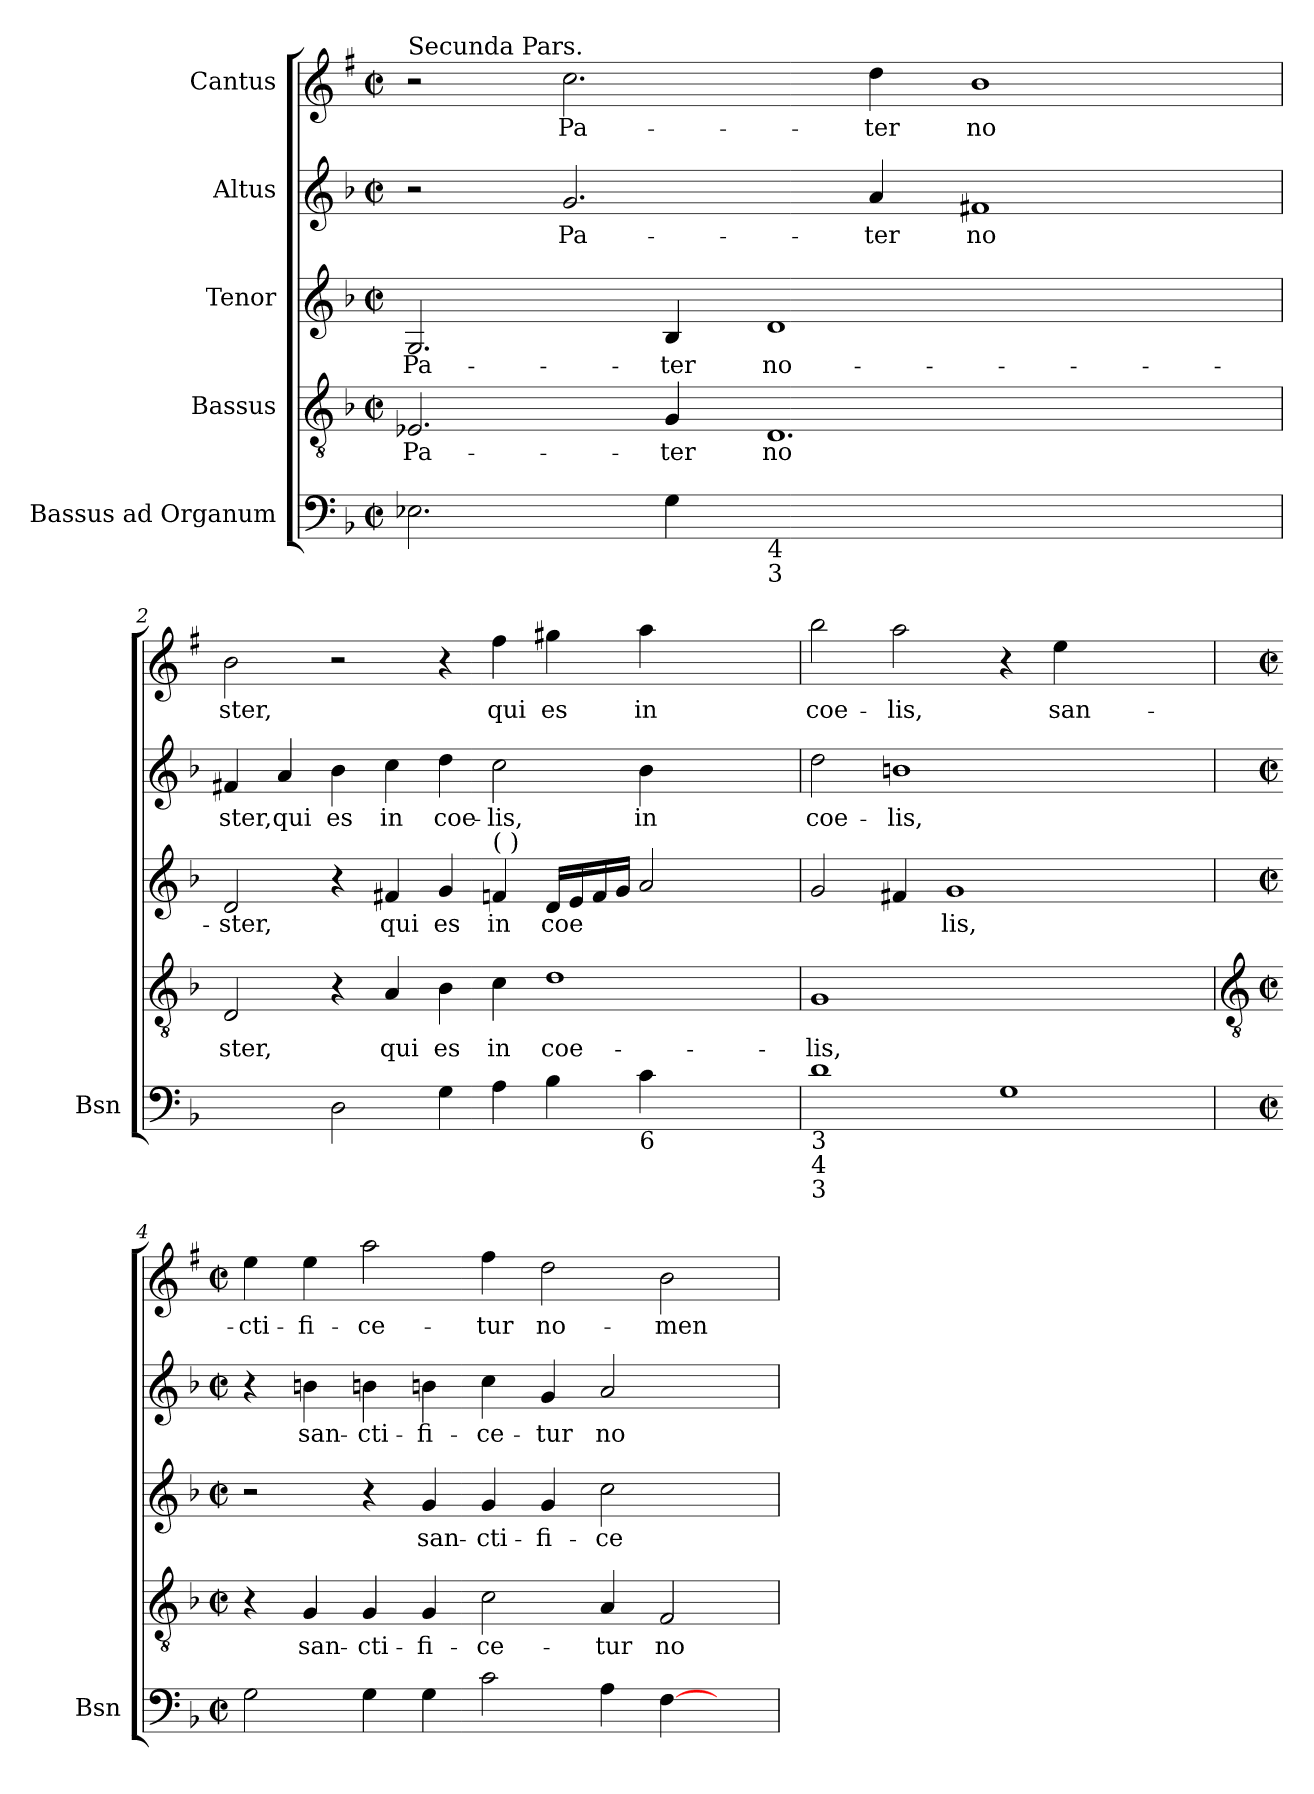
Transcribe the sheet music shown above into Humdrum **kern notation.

**kern	**kern	**text	**kern	**text	**kern	**text	**kern	**text
*part5	*part4	*part4	*part3	*part3	*part2	*part2	*part1	*part1
*staff5	*staff4	*staff4	*staff3	*staff3	*staff2	*staff2	*staff1	*staff1
*I"Bassus ad Organum	*I"Bassus	*	*I"Tenor	*	*I"Altus	*	*I"Cantus	*
*I'Bsn	*	*	*	*	*	*	*	*
*clefF4	*clefGv2	*	*clefG2	*	*clefG2	*	*clefG2	*
*	*	*	*	*	*	*	*ITrd1c2	*
*k[b-]	*k[b-]	*	*k[b-]	*	*k[b-]	*	*k[b-]	*
*F:	*F:	*	*F:	*	*F:	*	*F:	*
*M4/2	*M4/2	*	*M4/2	*	*M4/2	*	*M4/2	*
*met(c|)	*met(c|)	*	*met(c|)	*	*met(c|)	*	*met(c|)	*
=1	=1	=1	=1	=1	=1	=1	=1	=1
!	!	!	!	!	!	!	!LO:TX:a:t=Secunda Pars.	!
!	!	!LO:LY:b	!	!LO:LY:b	!	!	!	!
2.E-X	2.E-X	Pa-	2.G	Pa-	2r	.	2r	.
!	!	!	!	!	!	!LO:LY:b	!	!LO:LY:b
.	.	.	.	.	2.g	Pa-	2.b-	Pa-
!	!	!LO:LY:b	!	!LO:LY:b	!	!	!	!
4G	4G	-ter	4B-	-ter	.	.	.	.
!LO:TX:b:t=4	!	!	!	!	!	!	!	!
!LO:TX:b:t=3	!	!	!	!	!	!	!	!
!	!	!LO:LY:b	!	!LO:LY:b	!	!	!	!
[1Dyy	1.D	no	1d	no-	.	.	.	.
!	!	!	!	!	!	!LO:LY:b	!	!LO:LY:b
.	.	.	.	.	4a	-ter	4cc	-ter
!	!	!	!	!	!	!LO:LY:b	!	!LO:LY:b
.	.	.	.	.	1f#X	no	1a	no
2ryy	.	.	2ryy	.	.	.	.	.
=2	=2	=2	=2	=2	=2	=2	=2	=2
!	!	!LO:LY:b	!	!LO:LY:b	!	!LO:LY:b	!	!LO:LY:b
2Dyy]	2D	ster,	2d	-ster,	4f#X	ster,	2a	ster,
!	!	!	!	!	!	!LO:LY:b	!	!
.	.	.	.	.	4a	qui	.	.
!	!	!	!	!	!	!LO:LY:b	!	!
2D	4r	.	4r	.	4b-	es	2r	.
!	!	!LO:LY:b	!	!LO:LY:b	!	!LO:LY:b	!	!
.	4A	qui	4f#X	qui	4cc	in	.	.
!	!	!LO:LY:b	!	!LO:LY:b	!	!LO:LY:b	!	!
4G	4B-	es	4g	es	4dd	coe-	4r	.
!	!	!	!LO:TX:a:t=(  )	!	!	!	!	!
!	!	!LO:LY:b	!	!LO:LY:b	!	!LO:LY:b	!	!LO:LY:b
4A	4c	in	4f	in	2cc	-lis,	4ee	qui
!	!	!LO:LY:b	!	!LO:LY:b	!	!	!	!LO:LY:b
4B-	1d	coe-	16dLL	coe	.	.	4ff#X	es
.	.	.	16e	.	.	.	.	.
.	.	.	16f	.	.	.	.	.
.	.	.	16gJJ	.	.	.	.	.
!LO:TX:b:t=6	!	!	!	!	!	!	!	!
!	!	!	!	!	!	!LO:LY:b	!	!LO:LY:b
4c	.	.	2a	.	4b-	in	4gg	in
2ryy	.	.	.	.	2ryy	.	2ryy	.
.	.	.	4ryy	.	.	.	.	.
=3	=3	=3	=3	=3	=3	=3	=3	=3
!LO:TX:b:t=3	!	!	!	!	!	!	!	!
!LO:TX:b:t=4	!	!	!	!	!	!	!	!
!LO:TX:b:t=3	!	!	!	!	!	!	!	!
!	!	!LO:LY:b	!	!	!	!LO:LY:b	!	!LO:LY:b
1d	1G	-lis,	2g	.	2dd	coe-	2aa	coe-
!	!	!	!	!	!	!LO:LY:b	!	!LO:LY:b
.	.	.	4f#X	.	1bn	-lis,	2gg	-lis,
!	!	!	!	!LO:LY:b	!	!	!	!
.	.	.	1g	lis,	.	.	.	.
1G	1ryy	.	.	.	.	.	4r	.
!	!	!	!	!	!	!	!	!LO:LY:b
.	.	.	.	.	.	.	4dd	san-
.	.	.	.	.	2ryy	.	2ryy	.
.	.	.	4ryy	.	.	.	.	.
!!LO:LB:g=z
=4	=4	=4	=4	=4	=4	=4	=4	=4
*	*clefGv2	*	*	*	*	*	*	*
*M4/2	*M4/2	*	*M4/2	*	*M4/2	*	*M4/2	*
*met(c|)	*met(c|)	*	*met(c|)	*	*met(c|)	*	*met(c|)	*
!	!	!	!	!	!	!	!	!LO:LY:b
2G	4r	.	2r	.	4r	.	4dd	-cti-
!	!	!LO:LY:b	!	!	!	!LO:LY:b	!	!LO:LY:b
.	4G	san-	.	.	4bn	san-	4dd	-fi-
!	!	!LO:LY:b	!	!	!	!LO:LY:b	!	!LO:LY:b
4G	4G	-cti-	4r	.	4bn	-cti-	2gg	-ce-
!	!	!LO:LY:b	!	!LO:LY:b	!	!LO:LY:b	!	!
4G	4G	-fi-	4g	san-	4bn	-fi-	.	.
!	!	!LO:LY:b	!	!LO:LY:b	!	!LO:LY:b	!	!LO:LY:b
2c	2c	-ce-	4g	-cti-	4cc	-ce-	4ee	-tur
!	!	!	!	!LO:LY:b	!	!LO:LY:b	!	!LO:LY:b
.	.	.	4g	-fi-	4g	-tur	2cc	no-
!	!	!LO:LY:b	!	!LO:LY:b	!	!LO:LY:b	!	!
4A	4A	-tur	2cc	-ce-	2a	no-	.	.
!	!	!LO:LY:b	!	!	!	!	!	!LO:LY:b
[4F	2F	no-	.	.	.	.	2a	-men
4ryy	.	.	4ryy	.	4ryy	.	.	.
=	=	=	=	=	=	=	=	=
*-	*-	*-	*-	*-	*-	*-	*-	*-
